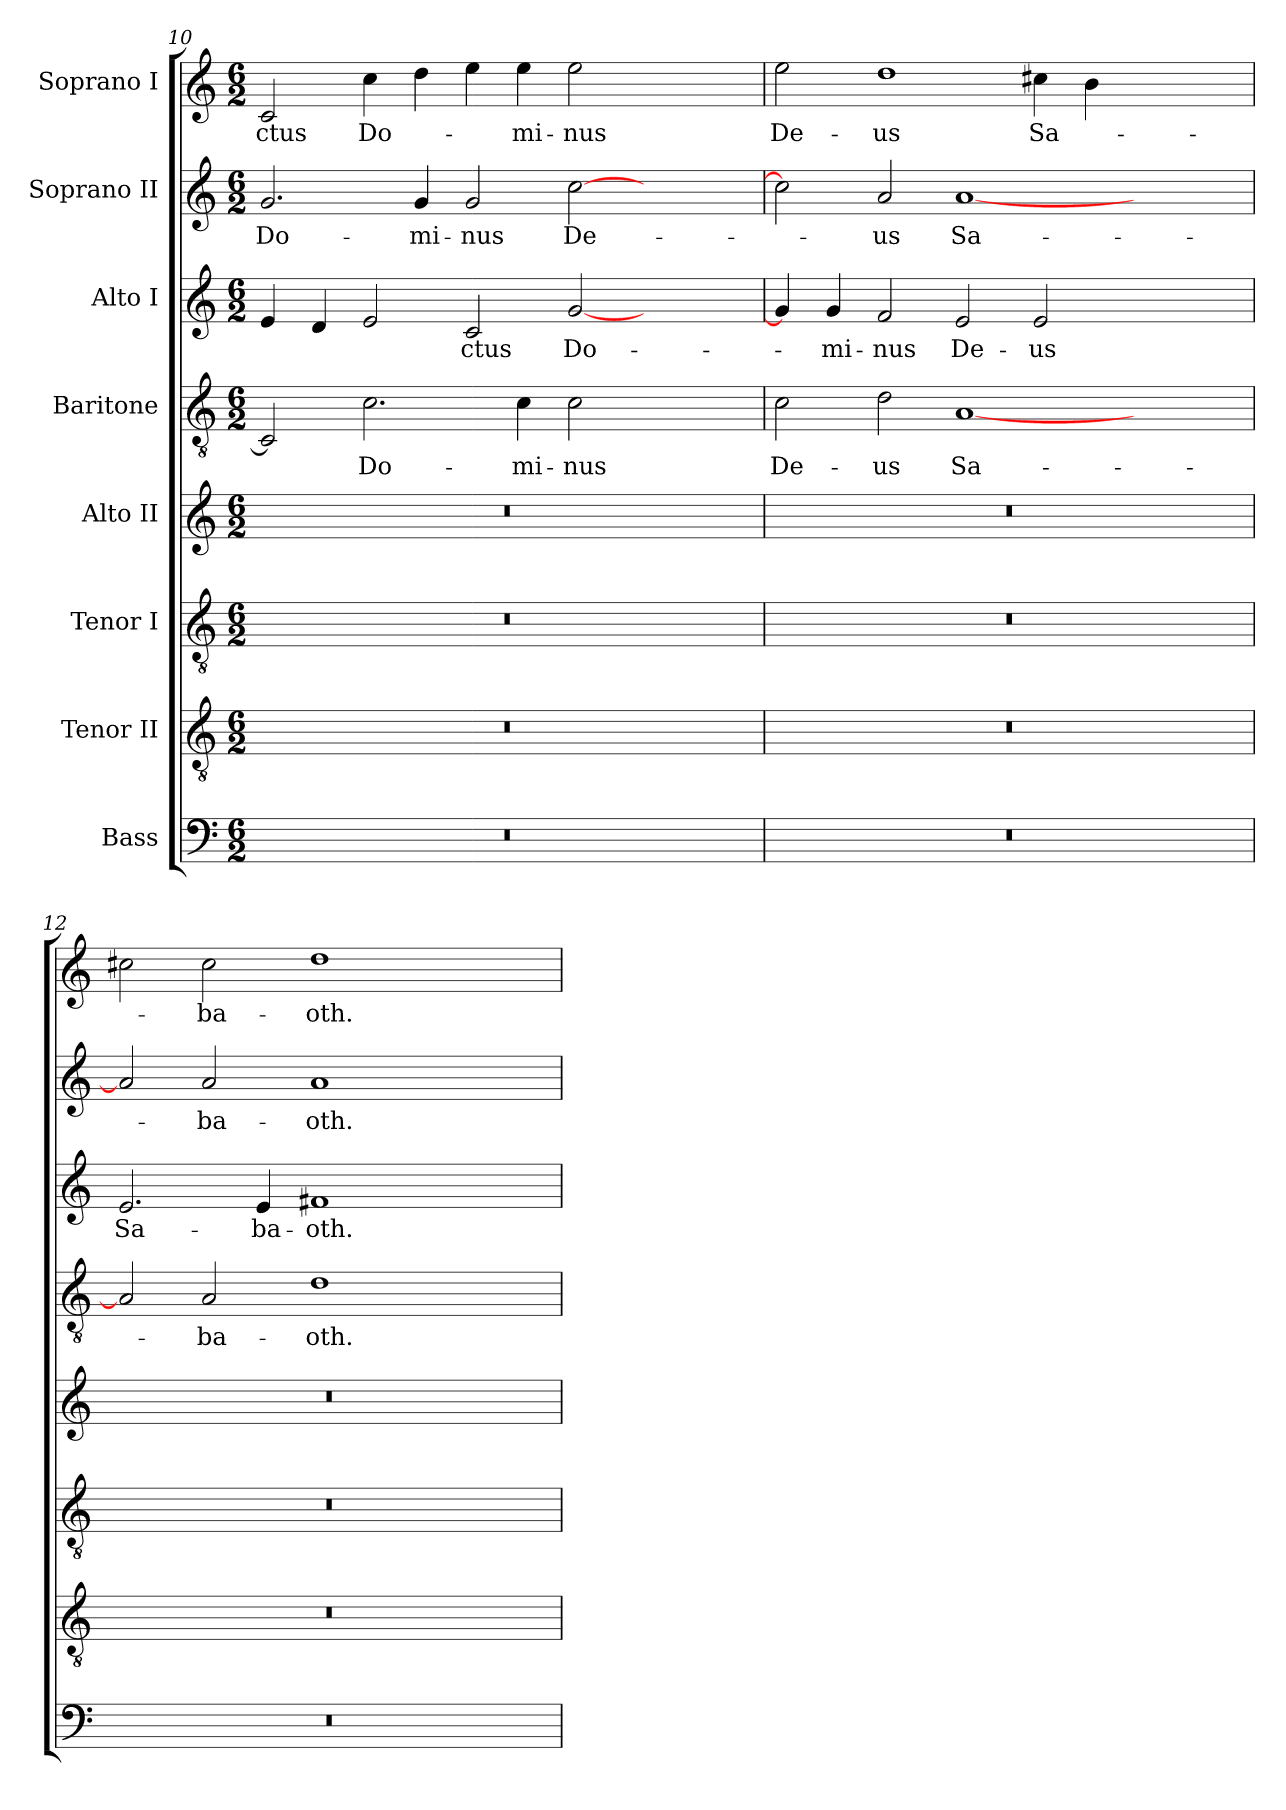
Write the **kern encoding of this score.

**kern	**kern	**kern	**kern	**kern	**text	**kern	**text	**kern	**text	**kern	**text
*part8	*part7	*part6	*part5	*part4	*part4	*part3	*part3	*part2	*part2	*part1	*part1
*staff8	*staff7	*staff6	*staff5	*staff4	*staff4	*staff3	*staff3	*staff2	*staff2	*staff1	*staff1
*I"Bass	*I"Tenor II	*I"Tenor I	*I"Alto II	*I"Baritone	*	*I"Alto I	*	*I"Soprano II	*	*I"Soprano I	*
*clefF4	*clefGv2	*clefGv2	*clefG2	*clefGv2	*	*clefG2	*	*clefG2	*	*clefG2	*
*ITrd7c12	*ITrd7c12	*ITrd7c12	*	*ITrd7c12	*	*	*	*	*	*	*
*k[]	*k[]	*k[]	*k[]	*k[]	*	*k[]	*	*k[]	*	*k[]	*
*C:	*C:	*C:	*C:	*C:	*	*C:	*	*C:	*	*C:	*
*M6/2	*M6/2	*M6/2	*M6/2	*M6/2	*	*M6/2	*	*M6/2	*	*M6/2	*
=10	=10	=10	=10	=10	=10	=10	=10	=10	=10	=10	=10
!LO:N:vis=1	!LO:N:vis=1	!LO:N:vis=1	!LO:N:vis=1	!	!	!	!	!	!	!	!
!	!	!	!	!	!	!	!	!	!LO:LY:b:color=#000000	!	!
!	!	!	!	!	!	!	!	!	!	!	!LO:LY:b:color=#000000
0.r	0.r	0.r	0.r	2CCi/]	.	4ei/	.	2.gi/	Do-	2ci/	-ctus
.	.	.	.	.	.	4di/	.	.	.	.	.
!	!	!	!	!	!LO:LY:b:color=#000000	!	!	!	!	!	!
!	!	!	!	!	!	!	!	!	!	!	!LO:LY:b:color=#000000
.	.	.	.	2.Ci\	Do-	2ei/	.	.	.	4cci\	Do-
!	!	!	!	!	!	!	!	!	!LO:LY:b:color=#000000	!	!
.	.	.	.	.	.	.	.	4gi/	-mi-	4ddi\	.
!	!	!	!	!	!	!	!LO:LY:b:color=#000000	!	!	!	!
!	!	!	!	!	!	!	!	!	!LO:LY:b:color=#000000	!	!
.	.	.	.	.	.	2ci/	-ctus	2gi/	-nus	4eei\	.
!	!	!	!	!	!LO:LY:b:color=#000000	!	!	!	!	!	!
!	!	!	!	!	!	!	!	!	!	!	!LO:LY:b:color=#000000
.	.	.	.	4Ci\	-mi-	.	.	.	.	4eei\	-mi-
!	!	!	!	!	!LO:LY:b:color=#000000	!	!	!	!	!	!
!	!	!	!	!	!	!	!LO:LY:b:color=#000000	!	!	!	!
!	!	!	!	!	!	!	!	!	!LO:LY:b:color=#000000	!	!
!	!	!	!	!	!	!	!	!	!	!	!LO:LY:b:color=#000000
.	.	.	.	2Ci\	-nus	[<2gi/	Do-	[>2cci\	De-	2eei\	-nus
.	.	.	.	1ryy	.	1ryy	.	1ryy	.	1ryy	.
=11	=11	=11	=11	=11	=11	=11	=11	=11	=11	=11	=11
!LO:N:vis=1	!LO:N:vis=1	!LO:N:vis=1	!LO:N:vis=1	!	!	!	!	!	!	!	!
!	!	!	!	!	!LO:LY:b:color=#000000	!	!	!	!	!	!
!	!	!	!	!	!	!	!	!	!	!	!LO:LY:b:color=#000000
0.r	0.r	0.r	0.r	2Ci\	De-	4gi/]	.	2cci\]	.	2eei\	De-
!	!	!	!	!	!	!	!LO:LY:b:color=#000000	!	!	!	!
.	.	.	.	.	.	4gi/	-mi-	.	.	.	.
!	!	!	!	!	!LO:LY:b:color=#000000	!	!	!	!	!	!
!	!	!	!	!	!	!	!LO:LY:b:color=#000000	!	!	!	!
!	!	!	!	!	!	!	!	!	!LO:LY:b:color=#000000	!	!
!	!	!	!	!	!	!	!	!	!	!	!LO:LY:b:color=#000000
.	.	.	.	2Di\	-us	2fi/	-nus	2ai/	-us	1ddi	-us
!	!	!	!	!	!LO:LY:b:color=#000000	!	!	!	!	!	!
!	!	!	!	!	!	!	!LO:LY:b:color=#000000	!	!	!	!
!	!	!	!	!	!	!	!	!	!LO:LY:b:color=#000000	!	!
.	.	.	.	[<1AAi	Sa-	2ei/	De-	[<1ai	Sa-	.	.
!	!	!	!	!	!	!	!LO:LY:b:color=#000000	!	!	!	!
!	!	!	!	!	!	!	!	!	!	!	!LO:LY:b:color=#000000
.	.	.	.	.	.	2ei/	-us	.	.	4cc#Xi\	Sa-
.	.	.	.	.	.	.	.	.	.	4bi\	.
.	.	.	.	1ryy	.	1ryy	.	1ryy	.	1ryy	.
=12	=12	=12	=12	=12	=12	=12	=12	=12	=12	=12	=12
!LO:N:vis=1	!LO:N:vis=1	!LO:N:vis=1	!LO:N:vis=1	!	!	!	!	!	!	!	!
!	!	!	!	!	!	!	!LO:LY:b:color=#000000	!	!	!	!
0.r	0.r	0.r	0.r	2AAi/]	.	2.ei/	Sa-	2ai/]	.	2cc#Xi\	.
!	!	!	!	!	!LO:LY:b:color=#000000	!	!	!	!	!	!
!	!	!	!	!	!	!	!	!	!LO:LY:b:color=#000000	!	!
!	!	!	!	!	!	!	!	!	!	!	!LO:LY:b:color=#000000
.	.	.	.	2AAi/	-ba-	.	.	2ai/	-ba-	2cc#i\	-ba-
!	!	!	!	!	!	!	!LO:LY:b:color=#000000	!	!	!	!
.	.	.	.	.	.	4ei/	-ba-	.	.	.	.
!	!	!	!	!	!LO:LY:b:color=#000000	!	!	!	!	!	!
!	!	!	!	!	!	!	!LO:LY:b:color=#000000	!	!	!	!
!	!	!	!	!	!	!	!	!	!LO:LY:b:color=#000000	!	!
!	!	!	!	!	!	!	!	!	!	!	!LO:LY:b:color=#000000
.	.	.	.	1Di	-oth.	1f#Xi	-oth.	1ai	-oth.	1ddi	-oth.
.	.	.	.	1ryy	.	1ryy	.	1ryy	.	1ryy	.
=	=	=	=	=	=	=	=	=	=	=	=
*-	*-	*-	*-	*-	*-	*-	*-	*-	*-	*-	*-
